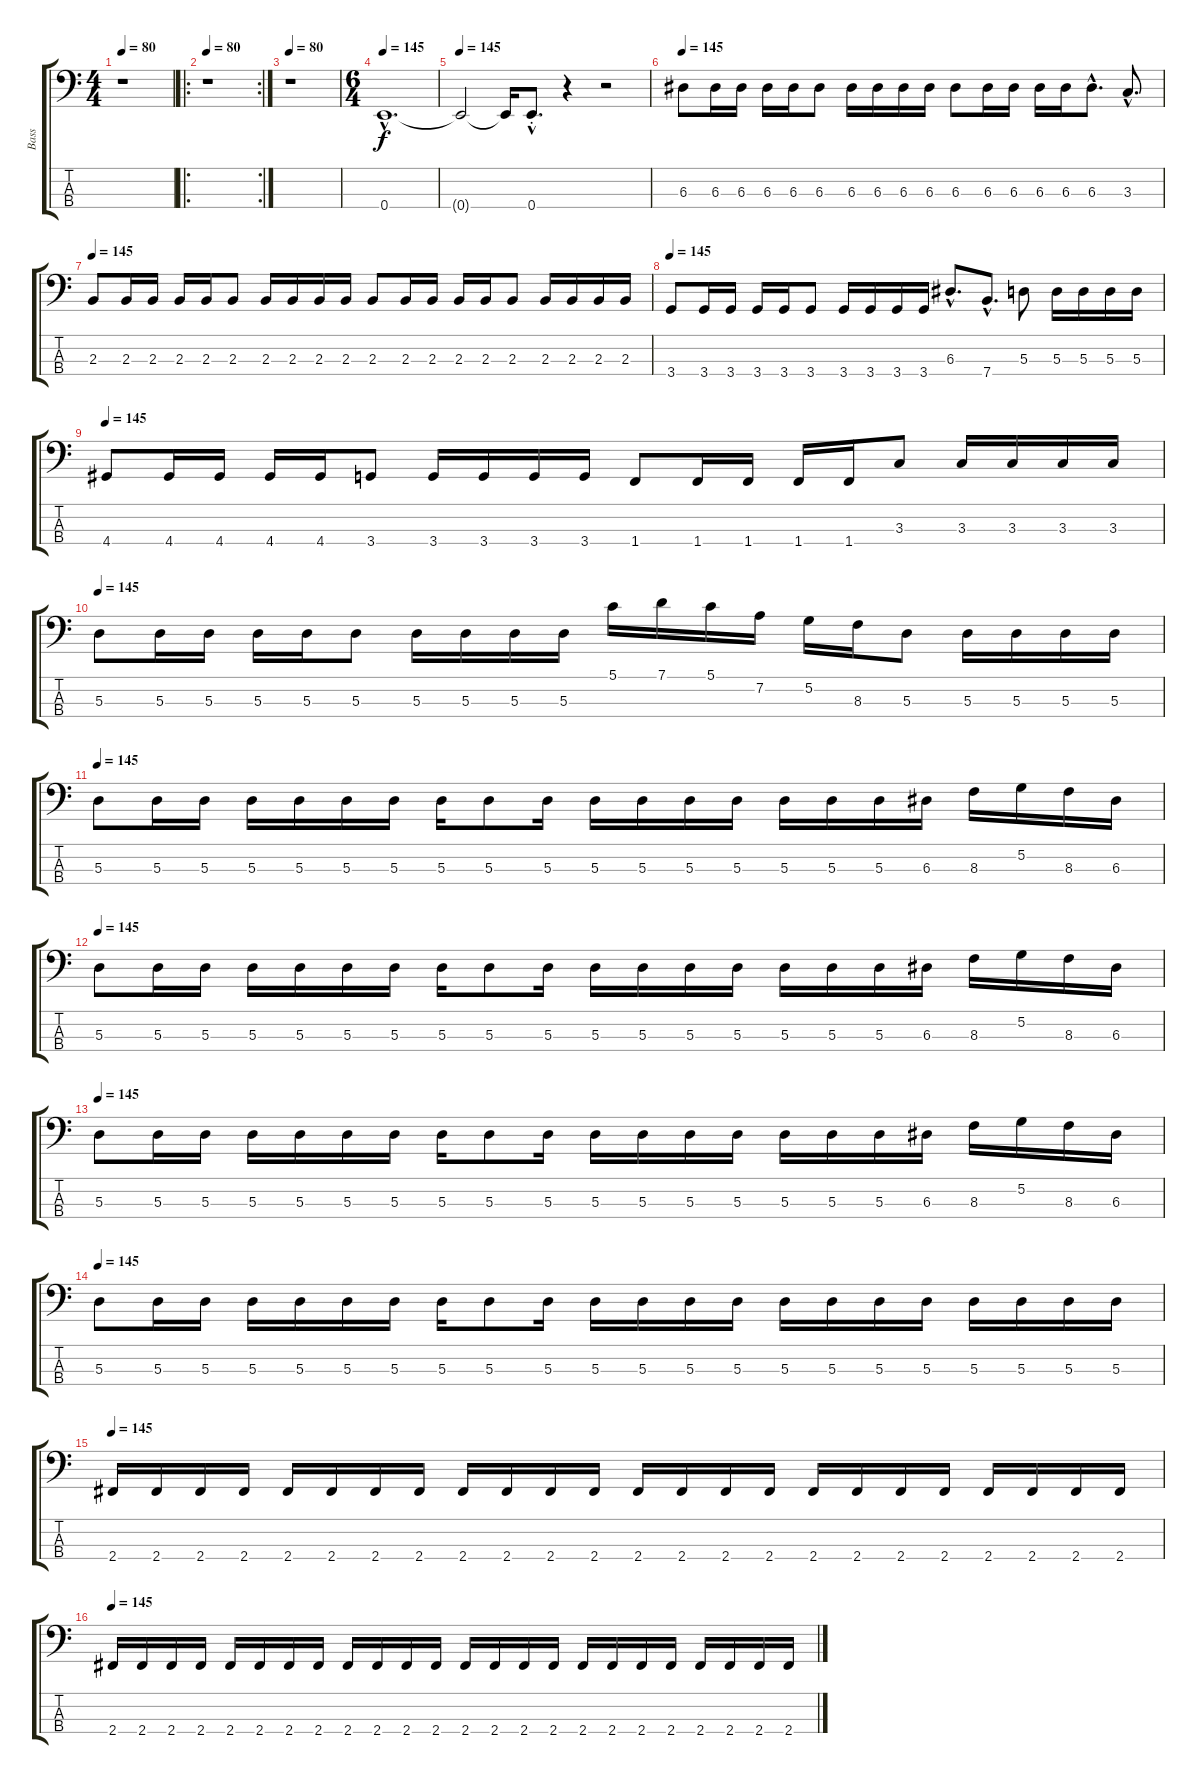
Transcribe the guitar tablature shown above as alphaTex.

\track ("Bass" "Bass") {instrument electricbassfinger}
\staff {score tabs}
\tuning (G2 D2 A1 E1) {hide}
\ts (4 4)
\tempo 80
\clef f4
\ks c
r.1{dy f} |
\ro
\rc 2
\tempo 80
r.1 |
\tempo 80
r.1 |
\ts (6 4)
\tempo 145
0.4{hac}.1{d} |
\tempo 145
0.4{t}.2 0.4{t}.16 0.4{hac st}.8{d} r.4 r.2 |
\tempo 145
6.3.8 6.3.16 6.3.16 6.3.16 6.3.16 6.3.8 6.3.16 6.3.16 6.3.16 6.3.16 6.3.8 6.3.16 6.3.16 6.3.16 6.3.16 6.3{hac}.8{d} 3.3{hac}.8{d} |
\tempo 145
2.3.8 2.3.16 2.3.16 2.3.16 2.3.16 2.3.8 2.3.16 2.3.16 2.3.16 2.3.16 2.3.8 2.3.16 2.3.16 2.3.16 2.3.16 2.3.8 2.3.16 2.3.16 2.3.16 2.3.16 |
\tempo 145
3.4.8 3.4.16 3.4.16 3.4.16 3.4.16 3.4.8 3.4.16 3.4.16 3.4.16 3.4.16 6.3{hac}.8{d} 7.4{hac}.8{d} 5.3.8 5.3.16 5.3.16 5.3.16 5.3.16 |
\tempo 145
4.4.8 4.4.16 4.4.16 4.4.16 4.4.16 3.4.8 3.4.16 3.4.16 3.4.16 3.4.16 1.4.8 1.4.16 1.4.16 1.4.16 1.4.16 3.3.8 3.3.16 3.3.16 3.3.16 3.3.16 |
\tempo 145
5.3.8 5.3.16 5.3.16 5.3.16 5.3.16 5.3.8 5.3.16 5.3.16 5.3.16 5.3.16 5.1.16 7.1.16 5.1.16 7.2.16 5.2.16 8.3.16 5.3.8 5.3.16 5.3.16 5.3.16 5.3.16 |
\tempo 145
5.3.8 5.3.16 5.3.16 5.3.16 5.3.16 5.3.16 5.3.16 5.3.16 5.3.8 5.3.16 5.3.16 5.3.16 5.3.16 5.3.16 5.3.16 5.3.16 5.3.16 6.3.16 8.3.16 5.2.16 8.3.16 6.3.16 |
\tempo 145
5.3.8 5.3.16 5.3.16 5.3.16 5.3.16 5.3.16 5.3.16 5.3.16 5.3.8 5.3.16 5.3.16 5.3.16 5.3.16 5.3.16 5.3.16 5.3.16 5.3.16 6.3.16 8.3.16 5.2.16 8.3.16 6.3.16 |
\tempo 145
5.3.8 5.3.16 5.3.16 5.3.16 5.3.16 5.3.16 5.3.16 5.3.16 5.3.8 5.3.16 5.3.16 5.3.16 5.3.16 5.3.16 5.3.16 5.3.16 5.3.16 6.3.16 8.3.16 5.2.16 8.3.16 6.3.16 |
\tempo 145
5.3.8 5.3.16 5.3.16 5.3.16 5.3.16 5.3.16 5.3.16 5.3.16 5.3.8 5.3.16 5.3.16 5.3.16 5.3.16 5.3.16 5.3.16 5.3.16 5.3.16 5.3.16 5.3.16 5.3.16 5.3.16 5.3.16 |
\tempo 145
2.4.16 2.4.16 2.4.16 2.4.16 2.4.16 2.4.16 2.4.16 2.4.16 2.4.16 2.4.16 2.4.16 2.4.16 2.4.16 2.4.16 2.4.16 2.4.16 2.4.16 2.4.16 2.4.16 2.4.16 2.4.16 2.4.16 2.4.16 2.4.16 |
\tempo 145
2.4.16 2.4.16 2.4.16 2.4.16 2.4.16 2.4.16 2.4.16 2.4.16 2.4.16 2.4.16 2.4.16 2.4.16 2.4.16 2.4.16 2.4.16 2.4.16 2.4.16 2.4.16 2.4.16 2.4.16 2.4.16 2.4.16 2.4.16 2.4.16
